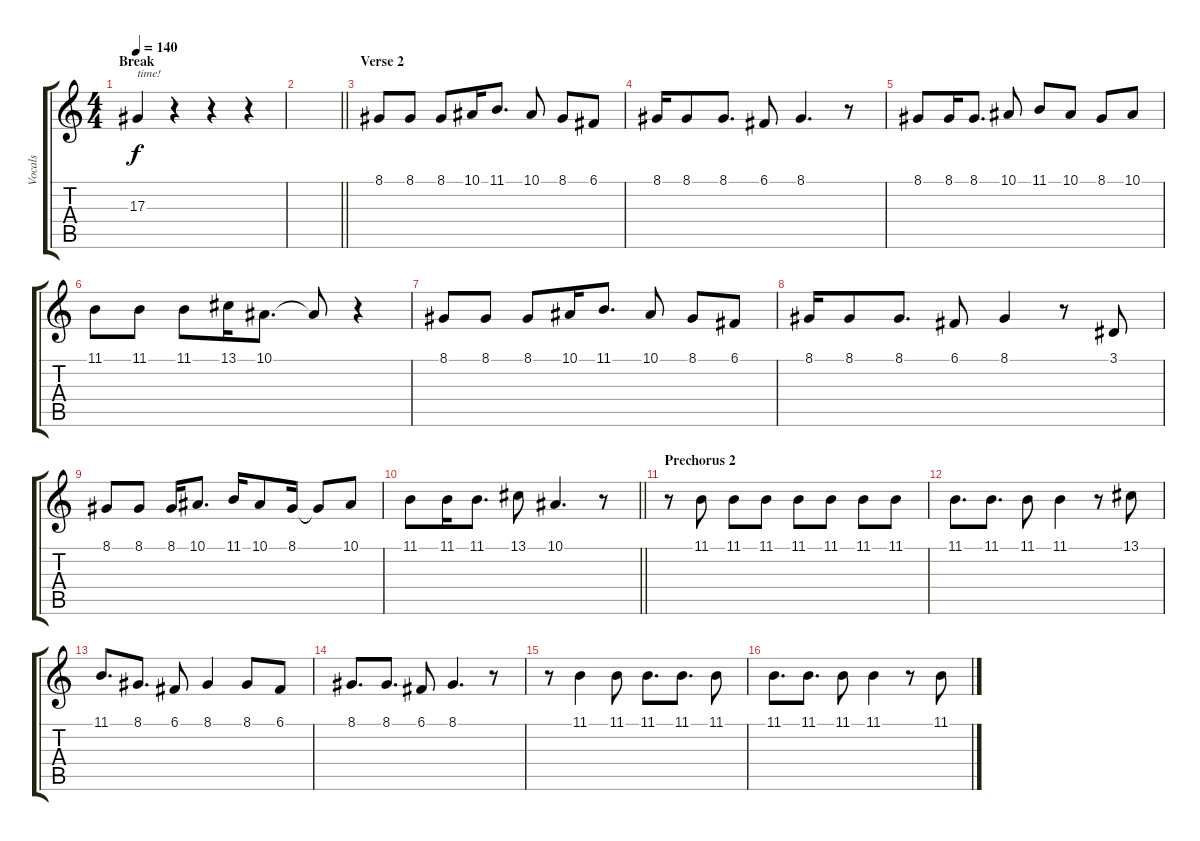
\track ("Vocals" "Vocals") {instrument lead2sawtooth}
\staff {score tabs}
\tuning (C4 G3 Eb3 Bb2 F2 C2) {hide}
\ts (4 4)
\section ("" "Break")
\tempo 140
\clef g2
\ks c
17.3.4{txt "time!" dy f} r.4 r.4 r.4 |
\barLineRight lightlight
|
\section ("" "Verse 2")
8.1.8 8.1.8 8.1.8 10.1.16 11.1.8{d} 10.1.8 8.1.8 6.1.8 |
8.1.16 8.1.8 8.1.8{d} 6.1.8 8.1.4{d} r.8 |
8.1.8 8.1.16 8.1.8{d} 10.1.8 11.1.8 10.1.8 8.1.8 10.1.8 |
11.1.8 11.1.8 11.1.8 13.1.16 10.1.8{d} 10.1{t}.8 r.4 |
8.1.8 8.1.8 8.1.8 10.1.16 11.1.8{d} 10.1.8 8.1.8 6.1.8 |
8.1.16 8.1.8 8.1.8{d} 6.1.8 8.1.4 r.8 3.1.8 |
8.1.8 8.1.8 8.1.16 10.1.8{d} 11.1.16 10.1.8 8.1.16 8.1{t}.8 10.1.8 |
\barLineRight lightlight
11.1.8 11.1.16 11.1.8{d} 13.1.8 10.1.4{d} r.8 |
\section ("" "Prechorus 2")
r.8 11.1.8 11.1.8 11.1.8 11.1.8 11.1.8 11.1.8 11.1.8 |
11.1.8{d} 11.1.8{d} 11.1.8 11.1.4 r.8 13.1.8 |
11.1.8{d} 8.1.8{d} 6.1.8 8.1.4 8.1.8 6.1.8 |
8.1.8{d} 8.1.8{d} 6.1.8 8.1.4{d} r.8 |
r.8 11.1.4 11.1.8 11.1.8{d} 11.1.8{d} 11.1.8 |
11.1.8{d} 11.1.8{d} 11.1.8 11.1.4 r.8 11.1.8
